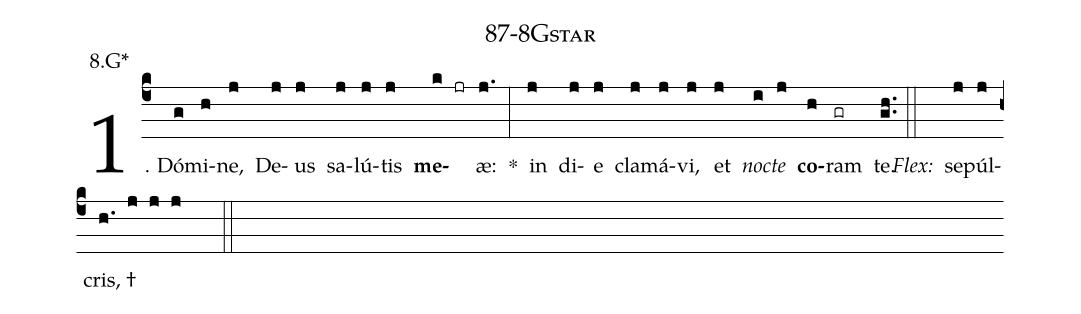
name: 87-8Gstar;
annotation: 8.G*;
%%
(c4)1. Dó(g)mi(h)ne,(j) De(j)us(j) sa(j)lú(j)tis(j) <b>me</b>(k jr)æ:(j.) *(:) in(j) di(j)e(j) cla(j)má(j)vi,(j) et(j) <i>noc</i>(i)<i>te</i>(j) <b>co</b>(h)ram(gr) te.(gh..) (::)
<i>Flex:</i>()  se(j)púl(j)cris, †(h. j j j  ::)
